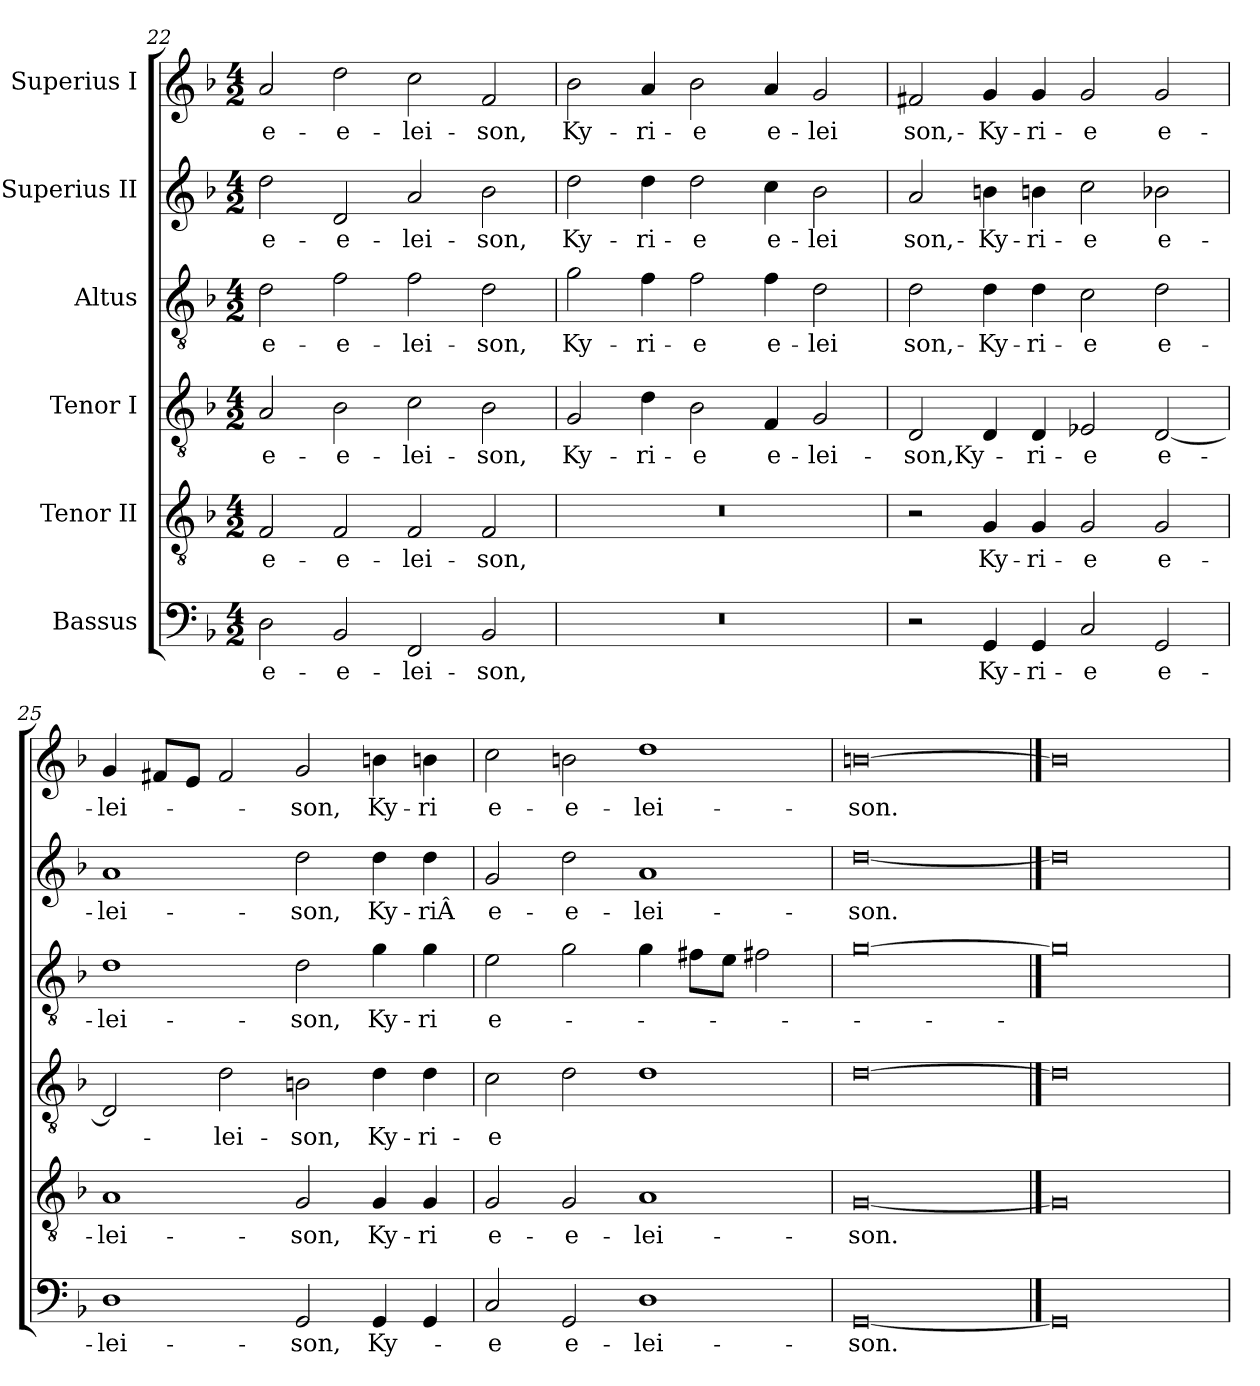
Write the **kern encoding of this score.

**kern	**text	**kern	**text	**kern	**text	**kern	**text	**kern	**text	**kern	**text
*part6	*part6	*part5	*part5	*part4	*part4	*part3	*part3	*part2	*part2	*part1	*part1
*staff6	*staff6	*staff5	*staff5	*staff4	*staff4	*staff3	*staff3	*staff2	*staff2	*staff1	*staff1
*I"Bassus	*	*I"Tenor II	*	*I"Tenor I	*	*I"Altus	*	*I"Superius II	*	*I"Superius I	*
*clefF4	*	*clefGv2	*	*clefGv2	*	*clefGv2	*	*clefG2	*	*clefG2	*
*k[b-]	*	*k[b-]	*	*k[b-]	*	*k[b-]	*	*k[b-]	*	*k[b-]	*
*M4/2	*	*M4/2	*	*M4/2	*	*M4/2	*	*M4/2	*	*M4/2	*
=22	=22	=22	=22	=22	=22	=22	=22	=22	=22	=22	=22
2D\	e-	2F/	e-	2A/	e-	2d\	e-	2dd\	e-	2a/	e-
2BB-/	e-	2F/	e-	2B-\	e-	2f\	e-	2d/	e-	2dd\	e-
2FF/	lei-	2F/	-lei-	2c\	-lei-	2f\	-lei-	2a/	-lei-	2cc\	-lei-
2BB-/	-son,	2F/	-son,	2B-\	-son,	2d\	-son,	2b-\	-son,	2f/	-son,
=23	=23	=23	=23	=23	=23	=23	=23	=23	=23	=23	=23
0r	.	0r	.	2G/	Ky-	2g\	Ky-	2dd\	Ky-	2b-\	Ky-
.	.	.	.	4d\	-ri-	4f\	-ri-	4dd\	-ri-	4a/	-ri-
.	.	.	.	2B-\	-e	2f\	-e	2dd\	-e	2b-\	-e
.	.	.	.	4F/	e-	4f\	e-	4cc\	e-	4a/	e-
.	.	.	.	2G/	-lei-	2d\	-lei	2b-\	-lei	2g/	-lei
=24	=24	=24	=24	=24	=24	=24	=24	=24	=24	=24	=24
2r	.	2r	.	2D/	-son,Ky-	2d\	son,-	2a/	son,-	2f#X/	son,-
4GG/	Ky-	4G/	Ky-	4D/	.	4d\	Ky-	4bn\	Ky-	4g/	Ky-
4GG/	-ri-	4G/	-ri-	4D/	-ri-	4d\	-ri-	4bn\	-ri-	4g/	-ri-
2C/	-e	2G/	-e	2E-X/	-e	2c\	-e	2cc\	-e	2g/	-e
2GG/	e-	2G/	e-	[2D/	e-	2d\	e-	2b-X\	e-	2g/	e-
=25	=25	=25	=25	=25	=25	=25	=25	=25	=25	=25	=25
1D\	-lei-	1A/	-lei-	2D/]	.	1d/	-lei-	1a/	-lei-	4g/	-lei-
.	.	.	.	.	.	.	.	.	.	8f#X/L	.
.	.	.	.	.	.	.	.	.	.	8e/J	.
.	.	.	.	2d\	-lei-	.	.	.	.	2f#/	.
2GG/	-son,	2G/	-son,	2Bn\	-son,	2d\	-son,	2dd\	-son,	2g/	-son,
4GG/	Ky-	4G/	Ky-	4d\	Ky-	4g\	Ky-	4dd\	Ky-	4bn\	Ky-
4GG/	.	4G/	-ri	4d\	-ri-	4g\	-ri	4dd\	-riÂ­	4bn\	-ri
=26	=26	=26	=26	=26	=26	=26	=26	=26	=26	=26	=26
2C/	-e	2G/	e-	2c\	-e	2e\	e-	2g/	e-	2cc\	e-
2GG/	e-	2G/	e-	2d\	.	2g\	.	2dd\	e-	2bn\	e-
1D\	-lei-	1A/	-lei-	1d/	.	4g\	.	1a/	-lei-	1dd/	-lei-
.	.	.	.	.	.	8f#X\L	.	.	.	.	.
.	.	.	.	.	.	8e\J	.	.	.	.	.
.	.	.	.	.	.	2f#X\	.	.	.	.	.
=27	=27	=27	=27	=27	=27	=27	=27	=27	=27	=27	=27
[0GG/	-son.	[0G/	-son.	[0d\	.	[0g\	.	[0dd/	-son.	[0bn\	-son.
==28	==28	==28	==28	==28	==28	==28	==28	==28	==28	==28	==28
0GG/]	.	0G/]	.	0d\]	.	0g\]	.	0dd/]	.	0b\]	.
=	=	=	=	=	=	=	=	=	=	=	=
*-	*-	*-	*-	*-	*-	*-	*-	*-	*-	*-	*-
